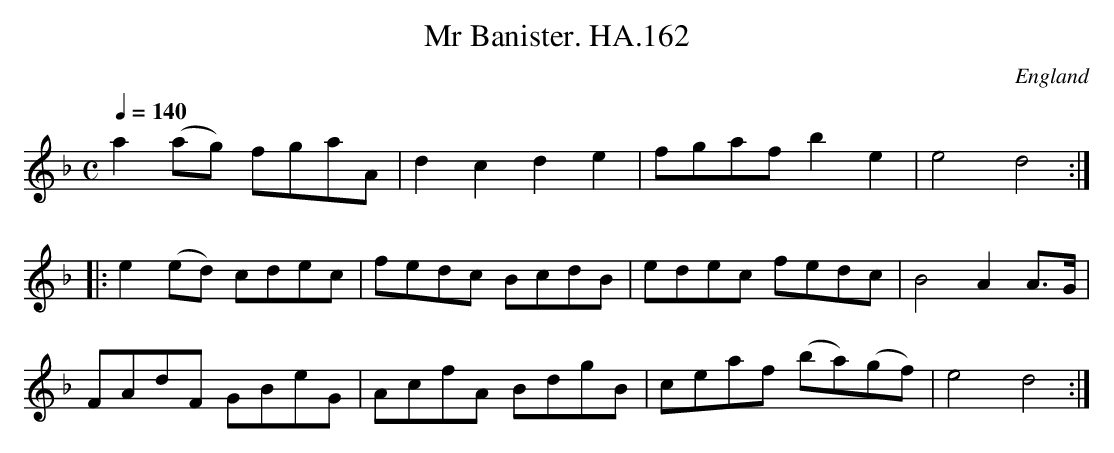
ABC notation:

X:1
T:Mr Banister. HA.162
L:1/8
M:C
O:England
Q:1/4=140
K:Dmin
a2 (ag) fgaA|d2c2 d2e2|fgaf b2e2|e4 d4:|!
|:e2 (ed) cdec|fedc BcdB|edec fedc|B4 A2 A>G|!
FAdF GBeG|AcfA BdgB|ceaf (ba)(gf)|e4d4:|
